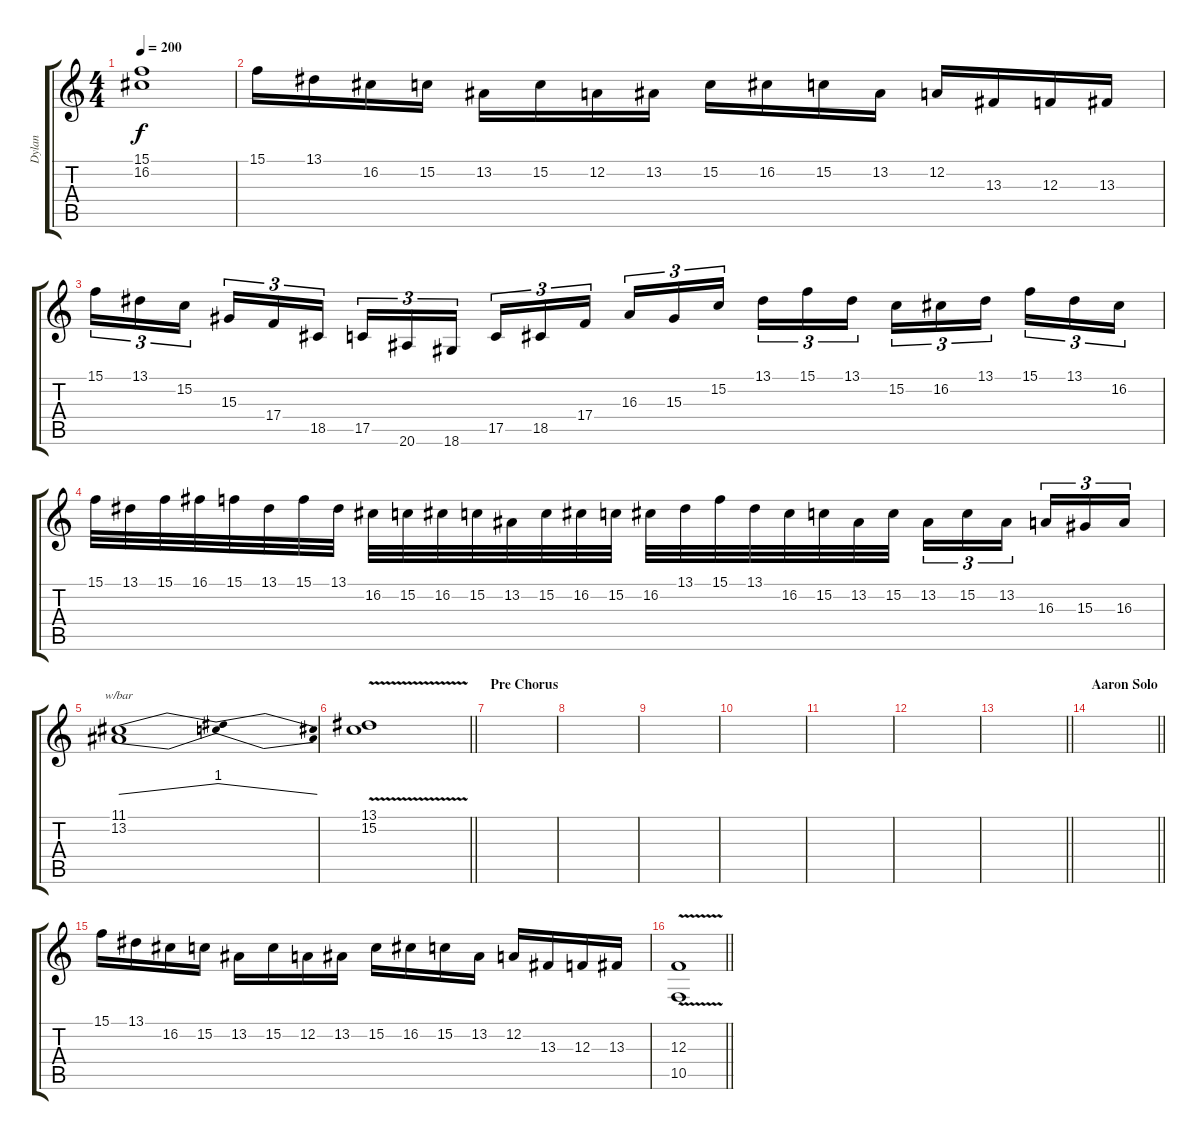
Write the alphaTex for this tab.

\track ("Dylan" "Dylan") {instrument lead1square}
\staff {score tabs}
\tuning (D4 A3 F3 C3 G2 D2) {hide}
\ts (4 4)
\tempo 200
\clef g2
\ks c
(15.1 16.2).1{dy f} |
15.1.16 13.1.16 16.2.16 15.2.16 13.2.16 15.2.16 12.2.16 13.2.16 15.2.16 16.2.16 15.2.16 13.2.16 12.2.16 13.3.16 12.3.16 13.3.16 |
15.1.16{tu (3 2)} 13.1.16{tu (3 2)} 15.2.16{tu (3 2) beam splitsecondary} 15.3.16{tu (3 2)} 17.4.16{tu (3 2)} 18.5.16{tu (3 2)} 17.5.16{tu (3 2)} 20.6.16{tu (3 2)} 18.6.16{tu (3 2) beam splitsecondary} 17.5.16{tu (3 2)} 18.5.16{tu (3 2)} 17.4.16{tu (3 2)} 16.3.16{tu (3 2)} 15.3.16{tu (3 2)} 15.2.16{tu (3 2) beam splitsecondary} 13.1.16{tu (3 2)} 15.1.16{tu (3 2)} 13.1.16{tu (3 2)} 15.2.16{tu (3 2)} 16.2.16{tu (3 2)} 13.1.16{tu (3 2) beam splitsecondary} 15.1.16{tu (3 2)} 13.1.16{tu (3 2)} 16.2.16{tu (3 2)} |
15.1.32 13.1.32 15.1.32 16.1.32 15.1.32 13.1.32 15.1.32 13.1.32 16.2.32 15.2.32 16.2.32 15.2.32 13.2.32 15.2.32 16.2.32 15.2.32 16.2.32 13.1.32 15.1.32 13.1.32 16.2.32 15.2.32 13.2.32 15.2.32 13.2.16{tu (3 2)} 15.2.16{tu (3 2)} 13.2.16{tu (3 2) beam splitsecondary} 16.3.16{tu (3 2)} 15.3.16{tu (3 2)} 16.3.16{tu (3 2)} |
(11.1 13.2).1{tbe (dip default 0 0 30 4 60 0)} |
\barLineRight lightlight
(13.1{v} 15.2).1 |
\section ("" "Pre Chorus")
|
|
|
|
|
|
\barLineRight lightlight
|
\section ("" "Aaron Solo")
\barLineRight lightlight
|
15.1.16 13.1.16 16.2.16 15.2.16 13.2.16 15.2.16 12.2.16 13.2.16 15.2.16 16.2.16 15.2.16 13.2.16 12.2.16 13.3.16 12.3.16 13.3.16 |
\barLineRight lightlight
(12.3{v} 10.5).1
